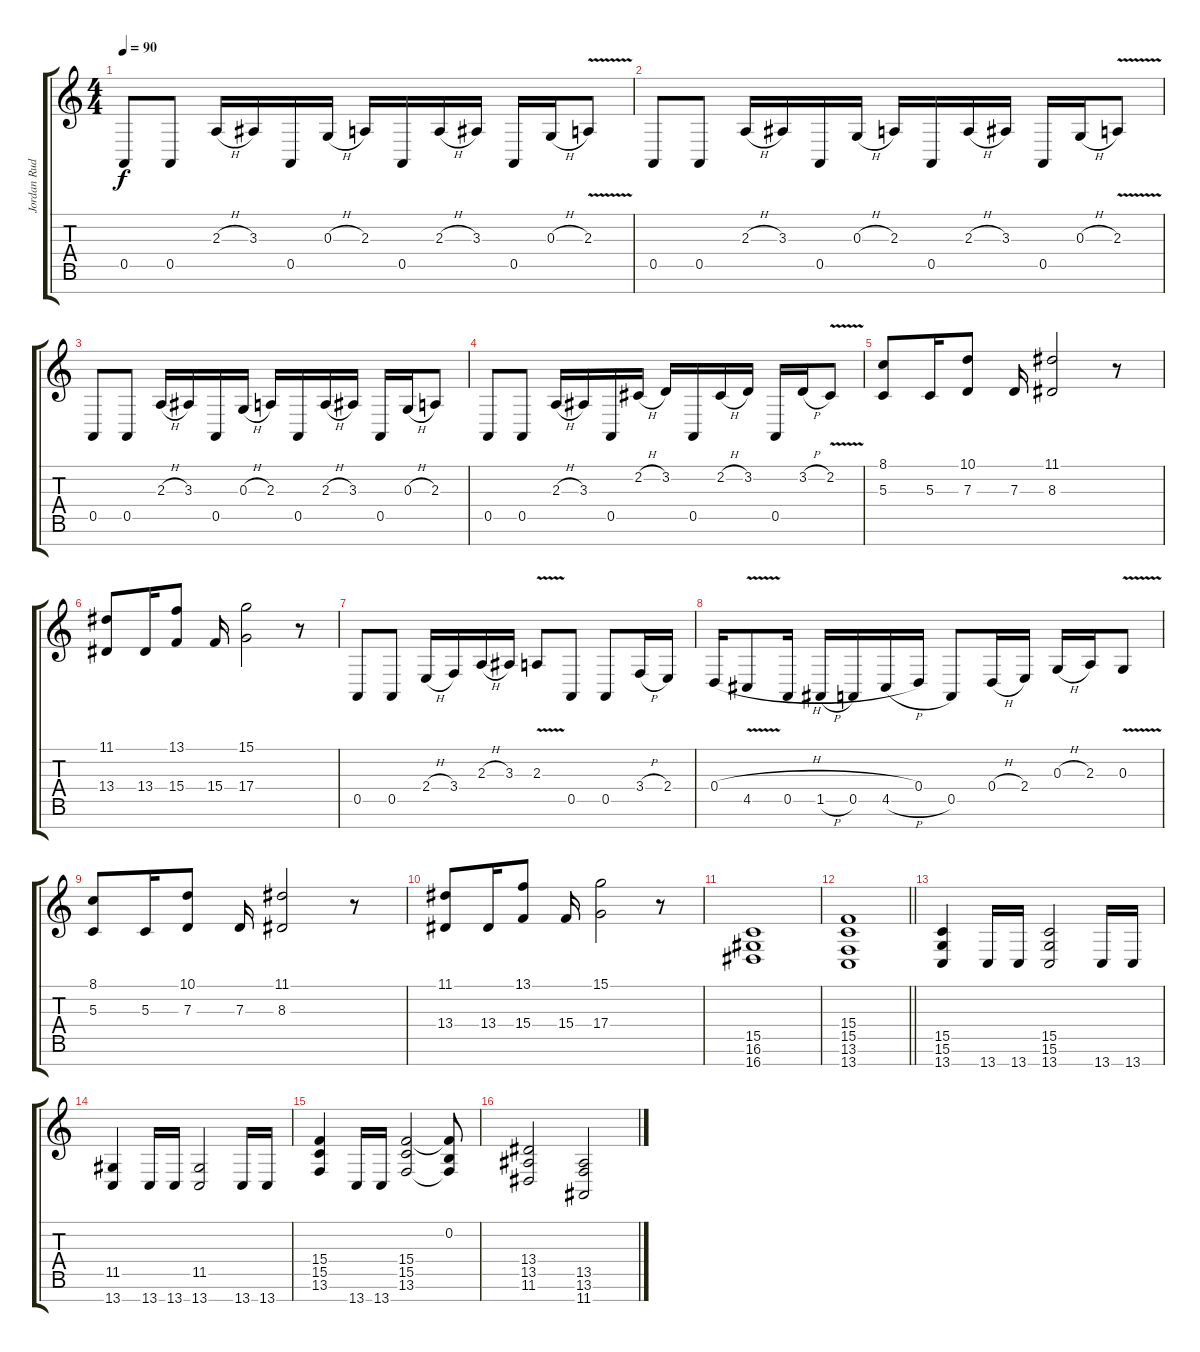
\track ("Jordan Rudess" "Jordan Rud") {instrument stringensemble1}
\staff {score tabs}
\tuning (E4 B3 G3 D3 A2 E2 B1) {hide}
\ts (4 4)
\tempo 90
\clef g2
\ks c
0.5.8{dy f} 0.5.8 2.3{h}.16 3.3.16 0.5.16 0.3{h}.16 2.3.16 0.5.16 2.3{h}.16 3.3.16 0.5.16 0.3{h}.16 2.3{v}.8 |
0.5.8 0.5.8 2.3{h}.16 3.3.16 0.5.16 0.3{h}.16 2.3.16 0.5.16 2.3{h}.16 3.3.16 0.5.16 0.3{h}.16 2.3{v}.8 |
0.5.8 0.5.8 2.3{h}.16 3.3.16 0.5.16 0.3{h}.16 2.3.16 0.5.16 2.3{h}.16 3.3.16 0.5.16 0.3{h}.16 2.3.8 |
0.5.8 0.5.8 2.3{h}.16 3.3.16 0.5.16 2.2{h}.16 3.2.16 0.5.16 2.2{h}.16 3.2.16 0.5.16 3.2{h}.16 2.2{v}.8 |
(8.1 5.3).8 5.3.16 (10.1 7.3).8 7.3.16 (11.1 8.3).2 r.8 |
(11.1 13.4).8 13.4.16 (13.1 15.4).8 15.4.16 (15.1 17.4).2 r.8 |
0.5.8 0.5.8 2.4{h}.16 3.4.16 2.3{h}.16 3.3.16 2.3{v}.8 0.5.8 0.5.8 3.4{h}.16 2.4.16 |
0.4{h}.16 4.5{v}.8 0.5.16 1.5{h}.16 0.5.16 4.5{h}.16 0.4.16 0.5.8 0.4{h}.16 2.4.16 0.3{h}.16 2.3.16 0.3{v}.8 |
(8.1 5.3).8 5.3.16 (10.1 7.3).8 7.3.16 (11.1 8.3).2 r.8 |
(11.1 13.4).8 13.4.16 (13.1 15.4).8 15.4.16 (15.1 17.4).2 r.8 |
(15.5 16.6 16.7).1 |
\barLineRight lightlight
(15.4 15.5 13.6 13.7).1 |
(15.5 15.6 13.7).4 13.7.16 13.7.16 (15.5 15.6 13.7).2 13.7.16 13.7.16 |
(11.5 13.7).4 13.7.16 13.7.16 (11.5 13.7).2 13.7.16 13.7.16 |
(15.4 15.5 13.6).4 13.7.16 13.7.16 (15.4 15.5 13.6).2 (0.2 15.4{t} 13.6{t}).8 |
(13.4 13.5 11.6).2 (13.5 13.6 11.7).2
